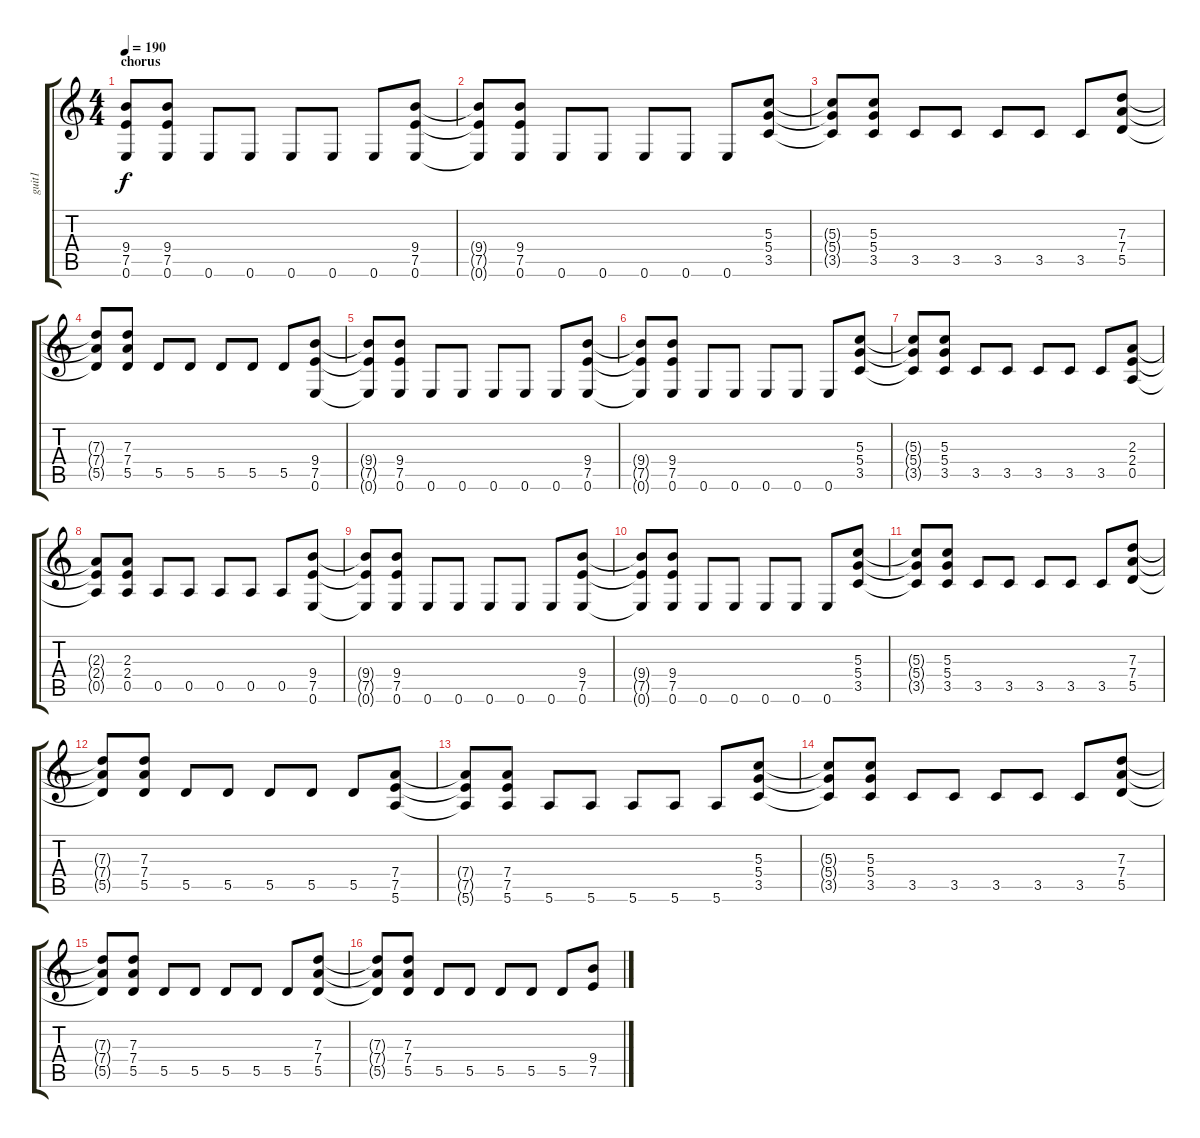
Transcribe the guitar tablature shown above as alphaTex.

\track ("guit1" "guit1") {instrument distortionguitar}
\staff {score tabs}
\tuning (E4 B3 G3 D3 A2 E2) {hide}
\ts (4 4)
\section ("" "chorus")
\tempo 190
\clef g2
\ks c
(9.4{t} 7.5{t} 0.6{t}).8{dy f} (9.4 7.5 0.6).8 0.6.8 0.6.8 0.6.8 0.6.8 0.6.8 (9.4 7.5 0.6).8 |
(9.4{t} 7.5{t} 0.6{t}).8 (9.4 7.5 0.6).8 0.6.8 0.6.8 0.6.8 0.6.8 0.6.8 (5.3 5.4 3.5).8 |
(5.3{t} 5.4{t} 3.5{t}).8 (5.3 5.4 3.5).8 3.5.8 3.5.8 3.5.8 3.5.8 3.5.8 (7.3 7.4 5.5).8 |
(7.3{t} 7.4{t} 5.5{t}).8 (7.3 7.4 5.5).8 5.5.8 5.5.8 5.5.8 5.5.8 5.5.8 (9.4 7.5 0.6).8 |
(9.4{t} 7.5{t} 0.6{t}).8 (9.4 7.5 0.6).8 0.6.8 0.6.8 0.6.8 0.6.8 0.6.8 (9.4 7.5 0.6).8 |
(9.4{t} 7.5{t} 0.6{t}).8 (9.4 7.5 0.6).8 0.6.8 0.6.8 0.6.8 0.6.8 0.6.8 (5.3 5.4 3.5).8 |
(5.3{t} 5.4{t} 3.5{t}).8 (5.3 5.4 3.5).8 3.5.8 3.5.8 3.5.8 3.5.8 3.5.8 (2.3 2.4 0.5).8 |
(2.3{t} 2.4{t} 0.5{t}).8 (2.3 2.4 0.5).8 0.5.8 0.5.8 0.5.8 0.5.8 0.5.8 (9.4 7.5 0.6).8 |
(9.4{t} 7.5{t} 0.6{t}).8 (9.4 7.5 0.6).8 0.6.8 0.6.8 0.6.8 0.6.8 0.6.8 (9.4 7.5 0.6).8 |
(9.4{t} 7.5{t} 0.6{t}).8 (9.4 7.5 0.6).8 0.6.8 0.6.8 0.6.8 0.6.8 0.6.8 (5.3 5.4 3.5).8 |
(5.3{t} 5.4{t} 3.5{t}).8 (5.3 5.4 3.5).8 3.5.8 3.5.8 3.5.8 3.5.8 3.5.8 (7.3 7.4 5.5).8 |
(7.3{t} 7.4{t} 5.5{t}).8 (7.3 7.4 5.5).8 5.5.8 5.5.8 5.5.8 5.5.8 5.5.8 (7.4 7.5 5.6).8 |
(7.4{t} 7.5{t} 5.6{t}).8 (7.4 7.5 5.6).8 5.6.8 5.6.8 5.6.8 5.6.8 5.6.8 (5.3 5.4 3.5).8 |
(5.3{t} 5.4{t} 3.5{t}).8 (5.3 5.4 3.5).8 3.5.8 3.5.8 3.5.8 3.5.8 3.5.8 (7.3 7.4 5.5).8 |
(7.3{t} 7.4{t} 5.5{t}).8 (7.3 7.4 5.5).8 5.5.8 5.5.8 5.5.8 5.5.8 5.5.8 (7.3 7.4 5.5).8 |
(7.3{t} 7.4{t} 5.5{t}).8 (7.3 7.4 5.5).8 5.5.8 5.5.8 5.5.8 5.5.8 5.5.8 (9.4 7.5).8
